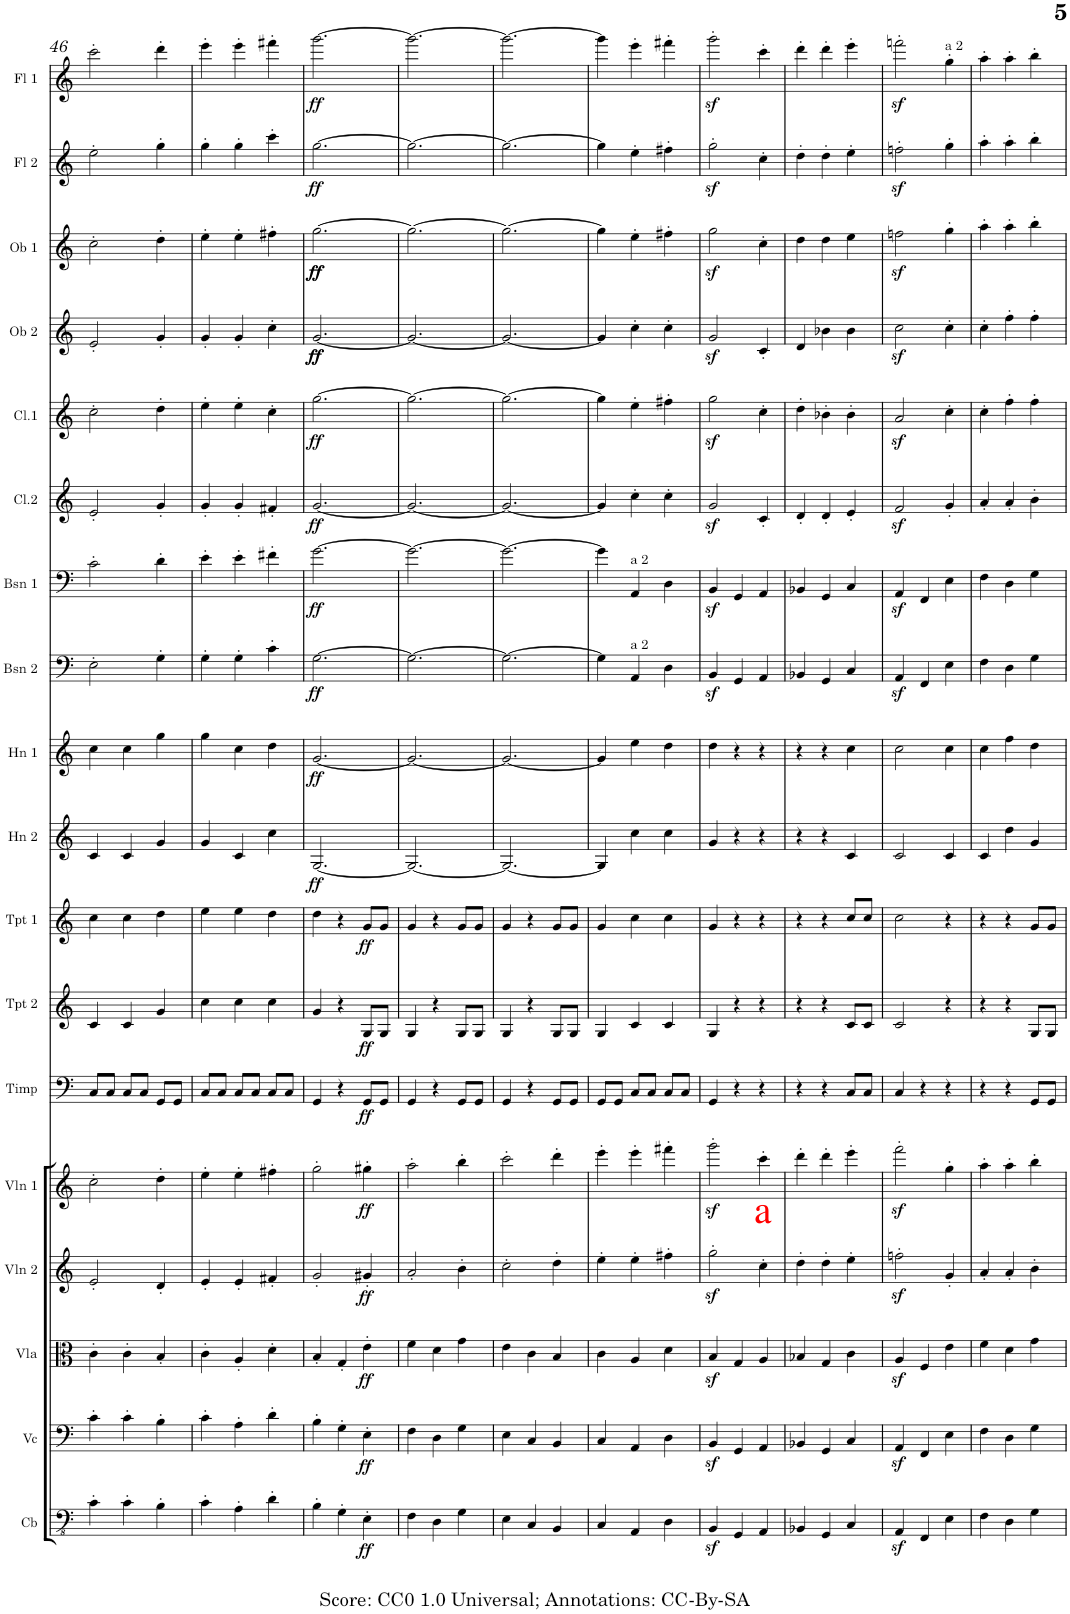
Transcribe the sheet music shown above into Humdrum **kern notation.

**kern	**dynam	**kern	**dynam	**kern	**dynam	**kern	**dynam	**kern	**text	**dynam	**kern	**dynam	**kern	**dynam	**kern	**dynam	**kern	**dynam	**kern	**dynam	**kern	**dynam	**kern	**dynam	**kern	**dynam	**kern	**dynam	**kern	**dynam	**kern	**dynam	**kern	**dynam	**kern	**dynam
*part18	*part18	*part17	*part17	*part16	*part16	*part15	*part15	*part14	*part14	*part14	*part13	*part13	*part12	*part12	*part11	*part11	*part10	*part10	*part9	*part9	*part8	*part8	*part7	*part7	*part6	*part6	*part5	*part5	*part4	*part4	*part3	*part3	*part2	*part2	*part1	*part1
*staff18	*staff18	*staff17	*staff17	*staff16	*staff16	*staff15	*staff15	*staff14	*staff14	*staff14	*staff13	*staff13	*staff12	*staff12	*staff11	*staff11	*staff10	*staff10	*staff9	*staff9	*staff8	*staff8	*staff7	*staff7	*staff6	*staff6	*staff5	*staff5	*staff4	*staff4	*staff3	*staff3	*staff2	*staff2	*staff1	*staff1
*I"Contrabass	*	*I"Violoncello	*	*I"Viola	*	*I"Violin 2	*	*I"Violin 1	*	*	*I"Timpani	*	*I"C Trumpet 2	*	*I"C Trumpet 1	*	*I"C Horn 2	*	*I"C Horn 1	*	*I"Bassoon 2	*	*I"Bassoon 1	*	*I"C Clarinet 2	*	*I"C Clarinet 1	*	*I"Oboe 2	*	*I"Oboe 1	*	*I"Flute 2	*	*I"Flute 1	*
*I'Cb	*	*I'Vc	*	*I'Vla	*	*I'Vln 2	*	*I'Vln 1	*	*	*I'Timp	*	*I'Tpt 2	*	*I'Tpt 1	*	*I'Hn 2	*	*I'Hn 1	*	*I'Bsn 2	*	*I'Bsn 1	*	*I'Cl.2	*	*I'Cl.1	*	*I'Ob 2	*	*I'Ob 1	*	*I'Fl 2	*	*I'Fl 1	*
!!LO:PB:g=z
*clefFv4	*	*clefF4	*	*clefC3	*	*clefG2	*	*clefG2	*	*	*clefF4	*	*clefG2	*	*clefG2	*	*clefG2	*	*clefG2	*	*clefF4	*	*clefF4	*	*clefG2	*	*clefG2	*	*clefG2	*	*clefG2	*	*clefG2	*	*clefG2	*
*	*	*	*	*	*	*	*	*	*	*	*	*	*	*	*	*	*Trd7c12	*	*Trd7c12	*	*	*	*	*	*Trd1c2	*	*Trd1c2	*	*	*	*	*	*	*	*	*
*k[]	*	*k[]	*	*k[]	*	*k[]	*	*k[]	*	*	*k[]	*	*k[]	*	*k[]	*	*k[]	*	*k[]	*	*k[]	*	*k[]	*	*k[]	*	*k[]	*	*k[]	*	*k[]	*	*k[]	*	*k[]	*
*M3/4	*	*M3/4	*	*M3/4	*	*M3/4	*	*M3/4	*	*	*M3/4	*	*M3/4	*	*M3/4	*	*M3/4	*	*M3/4	*	*M3/4	*	*M3/4	*	*M3/4	*	*M3/4	*	*M3/4	*	*M3/4	*	*M3/4	*	*M3/4	*
=46	=46	=46	=46	=46	=46	=46	=46	=46	=46	=46	=46	=46	=46	=46	=46	=46	=46	=46	=46	=46	=46	=46	=46	=46	=46	=46	=46	=46	=46	=46	=46	=46	=46	=46	=46	=46
4C'\	.	4c'\	.	4c'\	.	2e'/	.	2cc'\	.	.	8C/L	.	4c/	.	4cc\	.	4c/	.	4cc\	.	2E'\	.	2c'\	.	2e'/	.	2cc'\	.	2e'/	.	2cc'\	.	2ee'\	.	2ccc'\	.
.	.	.	.	.	.	.	.	.	.	.	8C/J	.	.	.	.	.	.	.	.	.	.	.	.	.	.	.	.	.	.	.	.	.	.	.	.	.
4C'\	.	4c'\	.	4c'\	.	.	.	.	.	.	8C/L	.	4c/	.	4cc\	.	4c/	.	4cc\	.	.	.	.	.	.	.	.	.	.	.	.	.	.	.	.	.
.	.	.	.	.	.	.	.	.	.	.	8C/J	.	.	.	.	.	.	.	.	.	.	.	.	.	.	.	.	.	.	.	.	.	.	.	.	.
4BB'\	.	4B'\	.	4B'/	.	4d'/	.	4dd'\	.	.	8GG/L	.	4g/	.	4dd\	.	4g/	.	4gg\	.	4G'\	.	4d'\	.	4g'/	.	4dd'\	.	4g'/	.	4dd'\	.	4gg'\	.	4ddd'\	.
.	.	.	.	.	.	.	.	.	.	.	8GG/J	.	.	.	.	.	.	.	.	.	.	.	.	.	.	.	.	.	.	.	.	.	.	.	.	.
=47	=47	=47	=47	=47	=47	=47	=47	=47	=47	=47	=47	=47	=47	=47	=47	=47	=47	=47	=47	=47	=47	=47	=47	=47	=47	=47	=47	=47	=47	=47	=47	=47	=47	=47	=47	=47
4C'\	.	4c'\	.	4c'\	.	4e'/	.	4ee'\	.	.	8C/L	.	4cc\	.	4ee\	.	4g/	.	4gg\	.	4G'\	.	4e'\	.	4g'/	.	4ee'\	.	4g'/	.	4ee'\	.	4gg'\	.	4eee'\	.
.	.	.	.	.	.	.	.	.	.	.	8C/J	.	.	.	.	.	.	.	.	.	.	.	.	.	.	.	.	.	.	.	.	.	.	.	.	.
4AA'\	.	4A'\	.	4A'/	.	4e'/	.	4ee'\	.	.	8C/L	.	4cc\	.	4ee\	.	4c/	.	4cc\	.	4G'\	.	4e'\	.	4g'/	.	4ee'\	.	4g'/	.	4ee'\	.	4gg'\	.	4eee'\	.
.	.	.	.	.	.	.	.	.	.	.	8C/J	.	.	.	.	.	.	.	.	.	.	.	.	.	.	.	.	.	.	.	.	.	.	.	.	.
4D'\	.	4d'\	.	4d'\	.	4f#X'/	.	4ff#X'\	.	.	8C/L	.	4cc\	.	4dd\	.	4cc\	.	4dd\	.	4c'\	.	4f#X'\	.	4f#X'/	.	4cc'\	.	4cc'\	.	4ff#X'\	.	4ccc'\	.	4fff#X'\	.
.	.	.	.	.	.	.	.	.	.	.	8C/J	.	.	.	.	.	.	.	.	.	.	.	.	.	.	.	.	.	.	.	.	.	.	.	.	.
=48	=48	=48	=48	=48	=48	=48	=48	=48	=48	=48	=48	=48	=48	=48	=48	=48	=48	=48	=48	=48	=48	=48	=48	=48	=48	=48	=48	=48	=48	=48	=48	=48	=48	=48	=48	=48
!	!	!	!	!	!	!	!	!	!	!	!	!	!	!	!	!	!	!LO:DY:b	!	!LO:DY:b	!	!LO:DY:b	!	!LO:DY:b	!	!LO:DY:b	!	!LO:DY:b	!	!LO:DY:b	!	!	!	!	!	!
!	!	!	!	!	!	!	!	!	!	!	!	!	!	!	!	!	!	!	!	!	!	!	!	!	!	!	!	!	!	!LO:DY:n=1:b	!	!LO:DY:b	!	!	!	!
!	!	!	!	!	!	!	!	!	!	!	!	!	!	!	!	!	!	!	!	!	!	!	!	!	!	!	!	!	!	!	!	!LO:DY:n=1:b	!	!LO:DY:b	!	!LO:DY:b
4BB'\	.	4B'\	.	4B'/	.	2g'/	.	2gg'\	.	.	4GG/	.	4g/	.	4dd\	.	[2.G/	ff	[2.g/	ff	[2.G\	ff	[2.g\	ff	[2.g/	ff	[2.gg\	ff	[2.g/	ff ff	[2.gg\	ff ff	[2.gg\	ff	[2.ggg\	ff
4GG'\	.	4G'\	.	4G'/	.	.	.	.	.	.	4r	.	4r	.	4r	.	.	.	.	.	.	.	.	.	.	.	.	.	.	.	.	.	.	.	.	.
!	!LO:DY:b	!	!LO:DY:b	!	!LO:DY:b	!	!LO:DY:b	!	!	!LO:DY:b	!	!LO:DY:b	!	!LO:DY:b	!	!LO:DY:b	!	!	!	!	!	!	!	!	!	!	!	!	!	!	!	!	!	!	!	!
4EE'\	ff	4E'\	ff	4e'\	ff	4g#X'/	ff	4gg#X'\	.	ff	8GG/L	ff	8G/L	ff	8g/L	ff	.	.	.	.	.	.	.	.	.	.	.	.	.	.	.	.	.	.	.	.
.	.	.	.	.	.	.	.	.	.	.	8GG/J	.	8G/J	.	8g/J	.	.	.	.	.	.	.	.	.	.	.	.	.	.	.	.	.	.	.	.	.
=49	=49	=49	=49	=49	=49	=49	=49	=49	=49	=49	=49	=49	=49	=49	=49	=49	=49	=49	=49	=49	=49	=49	=49	=49	=49	=49	=49	=49	=49	=49	=49	=49	=49	=49	=49	=49
4FF\	.	4F\	.	4f\	.	2a'/	.	2aa'\	.	.	4GG/	.	4G/	.	4g/	.	2.G/_	.	2.g/_	.	2.G\_	.	2.g\_	.	2.g/_	.	2.gg\_	.	2.g/_	.	2.gg\_	.	2.gg\_	.	2.ggg\_	.
4DD\	.	4D\	.	4d\	.	.	.	.	.	.	4r	.	4r	.	4r	.	.	.	.	.	.	.	.	.	.	.	.	.	.	.	.	.	.	.	.	.
4GG\	.	4G\	.	4g\	.	4b'\	.	4bb'\	.	.	8GG/L	.	8G/L	.	8g/L	.	.	.	.	.	.	.	.	.	.	.	.	.	.	.	.	.	.	.	.	.
.	.	.	.	.	.	.	.	.	.	.	8GG/J	.	8G/J	.	8g/J	.	.	.	.	.	.	.	.	.	.	.	.	.	.	.	.	.	.	.	.	.
=50	=50	=50	=50	=50	=50	=50	=50	=50	=50	=50	=50	=50	=50	=50	=50	=50	=50	=50	=50	=50	=50	=50	=50	=50	=50	=50	=50	=50	=50	=50	=50	=50	=50	=50	=50	=50
4EE\	.	4E\	.	4e\	.	2cc'\	.	2ccc'\	.	.	4GG/	.	4G/	.	4g/	.	2.G/_	.	2.g/_	.	2.G\_	.	2.g\_	.	2.g/_	.	2.gg\_	.	2.g/_	.	2.gg\_	.	2.gg\_	.	2.ggg\_	.
4CC/	.	4C/	.	4c\	.	.	.	.	.	.	4r	.	4r	.	4r	.	.	.	.	.	.	.	.	.	.	.	.	.	.	.	.	.	.	.	.	.
4BBB/	.	4BB/	.	4B/	.	4dd'\	.	4ddd'\	.	.	8GG/L	.	8G/L	.	8g/L	.	.	.	.	.	.	.	.	.	.	.	.	.	.	.	.	.	.	.	.	.
.	.	.	.	.	.	.	.	.	.	.	8GG/J	.	8G/J	.	8g/J	.	.	.	.	.	.	.	.	.	.	.	.	.	.	.	.	.	.	.	.	.
=51	=51	=51	=51	=51	=51	=51	=51	=51	=51	=51	=51	=51	=51	=51	=51	=51	=51	=51	=51	=51	=51	=51	=51	=51	=51	=51	=51	=51	=51	=51	=51	=51	=51	=51	=51	=51
4CC/	.	4C/	.	4c\	.	4ee'\	.	4eee'\	.	.	8GG/L	.	4G/	.	4g/	.	4G/]	.	4g/]	.	4G\]	.	4g\]	.	4g/]	.	4gg\]	.	4g/]	.	4gg\]	.	4gg\]	.	4ggg\]	.
.	.	.	.	.	.	.	.	.	.	.	8GG/J	.	.	.	.	.	.	.	.	.	.	.	.	.	.	.	.	.	.	.	.	.	.	.	.	.
!	!	!	!	!	!	!	!	!	!	!	!	!	!	!	!	!	!	!	!	!	!	!	!LO:TX:a:t=a 2	!	!	!	!	!	!	!	!	!	!	!	!	!
!	!	!	!	!	!	!	!	!	!	!	!	!	!	!	!	!	!	!	!	!	!LO:TX:a:t=a 2	!	!	!	!	!	!	!	!	!	!	!	!	!	!	!
4AAA/	.	4AA/	.	4A/	.	4ee'\	.	4eee'\	.	.	8C/L	.	4c/	.	4cc\	.	4cc\	.	4ee\	.	4AA/	.	4AA/	.	4cc'\	.	4ee'\	.	4cc'\	.	4ee'\	.	4ee'\	.	4eee'\	.
.	.	.	.	.	.	.	.	.	.	.	8C/J	.	.	.	.	.	.	.	.	.	.	.	.	.	.	.	.	.	.	.	.	.	.	.	.	.
4DD\	.	4D\	.	4d\	.	4ff#X'\	.	4fff#X'\	.	.	8C/L	.	4c/	.	4cc\	.	4cc\	.	4dd\	.	4D\	.	4D\	.	4cc'\	.	4ff#X'\	.	4cc'\	.	4ff#X'\	.	4ff#X'\	.	4fff#X'\	.
.	.	.	.	.	.	.	.	.	.	.	8C/J	.	.	.	.	.	.	.	.	.	.	.	.	.	.	.	.	.	.	.	.	.	.	.	.	.
=52	=52	=52	=52	=52	=52	=52	=52	=52	=52	=52	=52	=52	=52	=52	=52	=52	=52	=52	=52	=52	=52	=52	=52	=52	=52	=52	=52	=52	=52	=52	=52	=52	=52	=52	=52	=52
4BBBz</	.	4BBz</	.	4Bz</	.	2ggz<'\	.	2gggz<'\	.	.	4GG/	.	4G/	.	4g/	.	4g/	.	4dd\	.	4BBz</	.	4BBz</	.	2gz</	.	2ggz<\	.	2gz</	.	2ggz<\	.	2ggz<'\	.	2gggz<'\	.
4GGG/	.	4GG/	.	4G/	.	.	.	.	.	.	4r	.	4r	.	4r	.	4r	.	4r	.	4GG/	.	4GG/	.	.	.	.	.	.	.	.	.	.	.	.	.
!	!	!	!	!	!	!	!	!	!LO:LY:b:color=#FF0000	!	!	!	!	!	!	!	!	!	!	!	!	!	!	!	!	!	!	!	!	!	!	!	!	!	!	!
4AAA/	.	4AA/	.	4A/	.	4cc'\	.	4ccc'\	a	.	4r	.	4r	.	4r	.	4r	.	4r	.	4AA/	.	4AA/	.	4c'/	.	4cc'\	.	4c'/	.	4cc'\	.	4cc'\	.	4ccc'\	.
=53	=53	=53	=53	=53	=53	=53	=53	=53	=53	=53	=53	=53	=53	=53	=53	=53	=53	=53	=53	=53	=53	=53	=53	=53	=53	=53	=53	=53	=53	=53	=53	=53	=53	=53	=53	=53
4BBB-X/	.	4BB-X/	.	4B-X/	.	4dd'\	.	4ddd'\	.	.	4r	.	4r	.	4r	.	4r	.	4r	.	4BB-X/	.	4BB-X/	.	4d'/	.	4dd'\	.	4d/	.	4dd\	.	4dd'\	.	4ddd'\	.
4GGG/	.	4GG/	.	4G/	.	4dd'\	.	4ddd'\	.	.	4r	.	4r	.	4r	.	4r	.	4r	.	4GG/	.	4GG/	.	4d'/	.	4b-X'\	.	4b-X\	.	4dd\	.	4dd'\	.	4ddd'\	.
4CC/	.	4C/	.	4c\	.	4ee'\	.	4eee'\	.	.	8C/L	.	8c/L	.	8cc/L	.	4c/	.	4cc\	.	4C/	.	4C/	.	4e'/	.	4b-'\	.	4b-\	.	4ee\	.	4ee'\	.	4eee'\	.
.	.	.	.	.	.	.	.	.	.	.	8C/J	.	8c/J	.	8cc/J	.	.	.	.	.	.	.	.	.	.	.	.	.	.	.	.	.	.	.	.	.
=54	=54	=54	=54	=54	=54	=54	=54	=54	=54	=54	=54	=54	=54	=54	=54	=54	=54	=54	=54	=54	=54	=54	=54	=54	=54	=54	=54	=54	=54	=54	=54	=54	=54	=54	=54	=54
4AAAz</	.	4AAz</	.	4Az</	.	2ffnz<'\	.	2fffz<'\	.	.	4C/	.	2c/	.	2cc\	.	2c/	.	2cc\	.	4AAz</	.	4AAz</	.	2fz</	.	2az</	.	2ccz<\	.	2ffnz<\	.	2ffnz<'\	.	2fffnz<'\	.
4FFF/	.	4FF/	.	4F/	.	.	.	.	.	.	4r	.	.	.	.	.	.	.	.	.	4FF/	.	4FF/	.	.	.	.	.	.	.	.	.	.	.	.	.
!	!	!	!	!	!	!	!	!	!	!	!	!	!	!	!	!	!	!	!	!	!	!	!	!	!	!	!	!	!	!	!	!	!	!	!LO:TX:a:t=a 2	!
4EE\	.	4E\	.	4e\	.	4g'/	.	4gg'\	.	.	4r	.	4r	.	4r	.	4c/	.	4cc\	.	4E\	.	4E\	.	4g'/	.	4cc'\	.	4cc'\	.	4gg'\	.	4gg'\	.	4gg'\	.
=55	=55	=55	=55	=55	=55	=55	=55	=55	=55	=55	=55	=55	=55	=55	=55	=55	=55	=55	=55	=55	=55	=55	=55	=55	=55	=55	=55	=55	=55	=55	=55	=55	=55	=55	=55	=55
4FF\	.	4F\	.	4f\	.	4a'/	.	4aa'\	.	.	4r	.	4r	.	4r	.	4c/	.	4cc\	.	4F\	.	4F\	.	4a'/	.	4cc'\	.	4cc'\	.	4aa'\	.	4aa'\	.	4aa'\	.
4DD\	.	4D\	.	4d\	.	4a'/	.	4aa'\	.	.	4r	.	4r	.	4r	.	4dd\	.	4ff\	.	4D\	.	4D\	.	4a'/	.	4ff'\	.	4ff'\	.	4aa'\	.	4aa'\	.	4aa'\	.
4GG\	.	4G\	.	4g\	.	4b'\	.	4bb'\	.	.	8GG/L	.	8G/L	.	8g/L	.	4g/	.	4dd\	.	4G\	.	4G\	.	4b'\	.	4ff'\	.	4ff'\	.	4bb'\	.	4bb'\	.	4bb'\	.
.	.	.	.	.	.	.	.	.	.	.	8GG/J	.	8G/J	.	8g/J	.	.	.	.	.	.	.	.	.	.	.	.	.	.	.	.	.	.	.	.	.
=	=	=	=	=	=	=	=	=	=	=	=	=	=	=	=	=	=	=	=	=	=	=	=	=	=	=	=	=	=	=	=	=	=	=	=	=
*-	*-	*-	*-	*-	*-	*-	*-	*-	*-	*-	*-	*-	*-	*-	*-	*-	*-	*-	*-	*-	*-	*-	*-	*-	*-	*-	*-	*-	*-	*-	*-	*-	*-	*-	*-	*-
